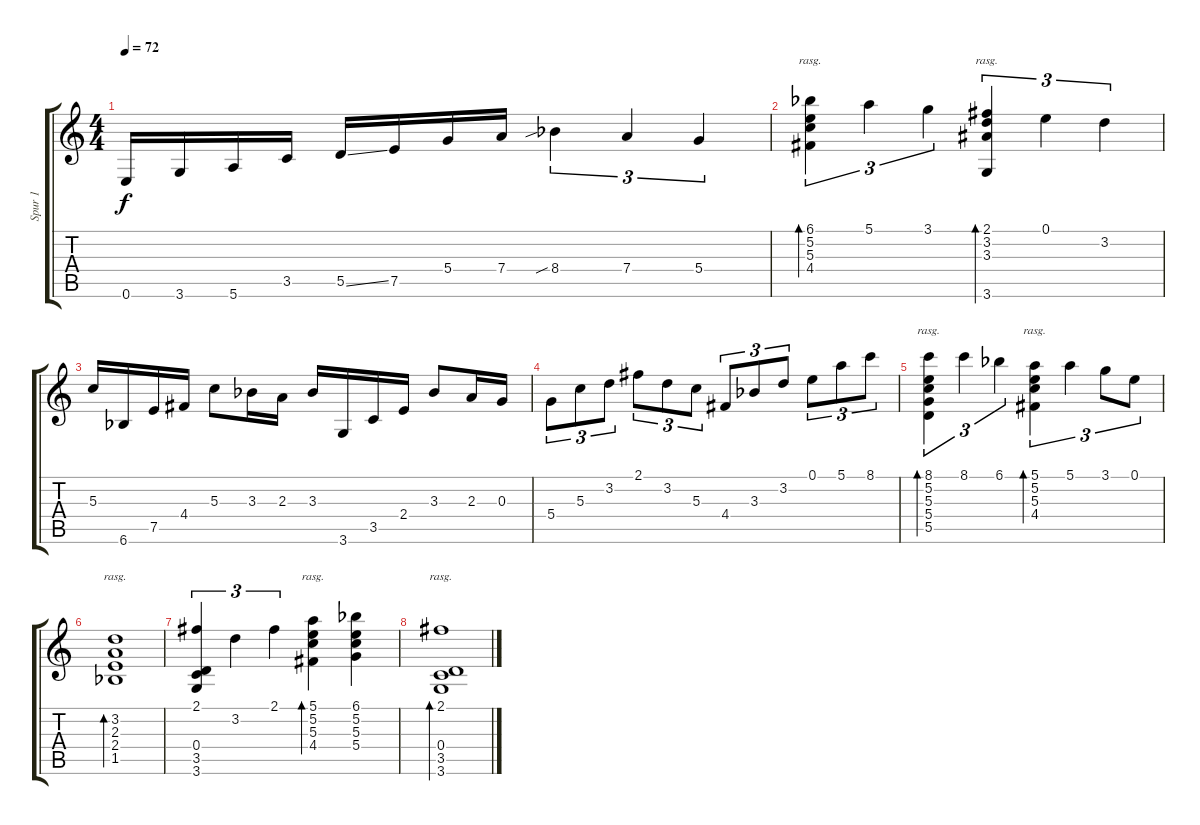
\track ("Spur 1" "Spur 1") {instrument acousticguitarnylon}
\staff {score tabs}
\tuning (E4 B3 G3 D3 A2 E2) {hide}
\ts (4 4)
\tempo 72
\clef g2
\ks aminor
0.6.16{dy f} 3.6.16 5.6.16 3.5.16 5.5{ss}.16 7.5.16 5.4.16 7.4.16 8.4{sib acc b}.4{tu (3 2)} 7.4.4{tu (3 2)} 5.4.4{tu (3 2)} |
(6.1{acc b} 5.2 5.3 4.4).4{tu (3 2) bd 120 rasg ii} 5.1.4{tu (3 2)} 3.1.4{tu (3 2)} (2.1 3.2 3.3 3.6).4{tu (3 2) bd 120 rasg ii} 0.1.4{tu (3 2)} 3.2.4{tu (3 2)} |
5.3.16 6.6{acc b}.16 7.5.16 4.4.16 5.3.8 3.3{acc b}.16 2.3.16 3.3{acc b}.16 3.6.16 3.5.16 2.4.16 3.3{acc b}.8 2.3.16 0.3.16 |
5.4.8{tu (3 2)} 5.3.8{tu (3 2)} 3.2.8{tu (3 2)} 2.1.8{tu (3 2)} 3.2.8{tu (3 2)} 5.3.8{tu (3 2)} 4.4.8{tu (3 2)} 3.3{acc b}.8{tu (3 2)} 3.2.8{tu (3 2)} 0.1.8{tu (3 2)} 5.1.8{tu (3 2)} 8.1.8{tu (3 2)} |
(8.1 5.2 5.3 5.4 5.5).4{tu (3 2) bd 120 rasg ii} 8.1.4{tu (3 2)} 6.1{acc b}.4{tu (3 2)} (5.1 5.2 5.3 4.4).4{tu (3 2) bd 120 rasg ii} 5.1.4{tu (3 2)} 3.1.8{tu (3 2)} 0.1.8{tu (3 2)} |
(3.2 2.3 2.4 1.5{acc b}).1{bd 120 rasg ii} |
(2.1 0.4 3.5 3.6).4{tu (3 2)} 3.2.4{tu (3 2)} 2.1.4{tu (3 2)} (5.1 5.2 5.3 4.4).4{bd 120 rasg ii} (6.1{acc b} 5.2 5.3 5.4).4 |
(2.1 0.4 3.5 3.6).1{bd 120 rasg ii}
